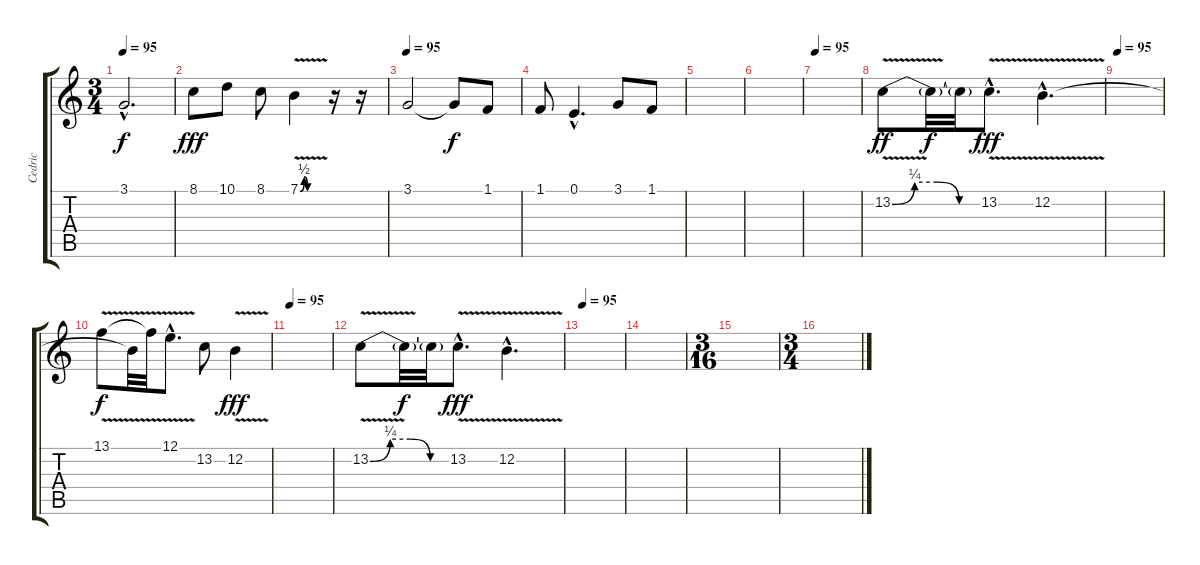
\track ("Cedric" "Cedric") {instrument altosax}
\staff {score tabs}
\tuning (E4 B3 G3 D3 A2 E2) {hide}
\ts (3 4)
\tempo 95
\clef g2
\ks c
3.1{hac t}.2{d dy f} |
8.1.8{dy fff} 10.1.8 8.1.8 7.1{be (custom 0 0 10 2 18 0 60 0) v}.4 r.16{volume 5} r.16{volume 16} |
\tempo 95
3.1.2 3.1{t}.8{dy f} 1.1.8 |
1.1.8 0.1{hac}.4{d} 3.1.8 1.1.8 |
|
|
\tempo 95
|
13.2{be (custom 0 0 15 1 30 1 45 0 60 0) v}.8{dy ff} 13.2{t}.32{dy f} 13.2{t}.32 13.2{v hac}.8{d dy fff} 12.2{v hac}.4{d} |
\tempo 95
|
13.1{v}.8{dy f} 12.2{t}.32 13.1{t}.32 12.1{v hac}.8{d} 13.2.8 12.2{v}.4{dy fff} |
\tempo 95
|
13.2{be (custom 0 0 15 1 30 1 45 0 60 0) v}.8 13.2{t}.32{dy f} 13.2{t}.32 13.2{v hac}.8{d dy fff} 12.2{v hac}.4{d} |
\tempo 95
|
|
\ts (3 16)
|
\ts (3 4)
